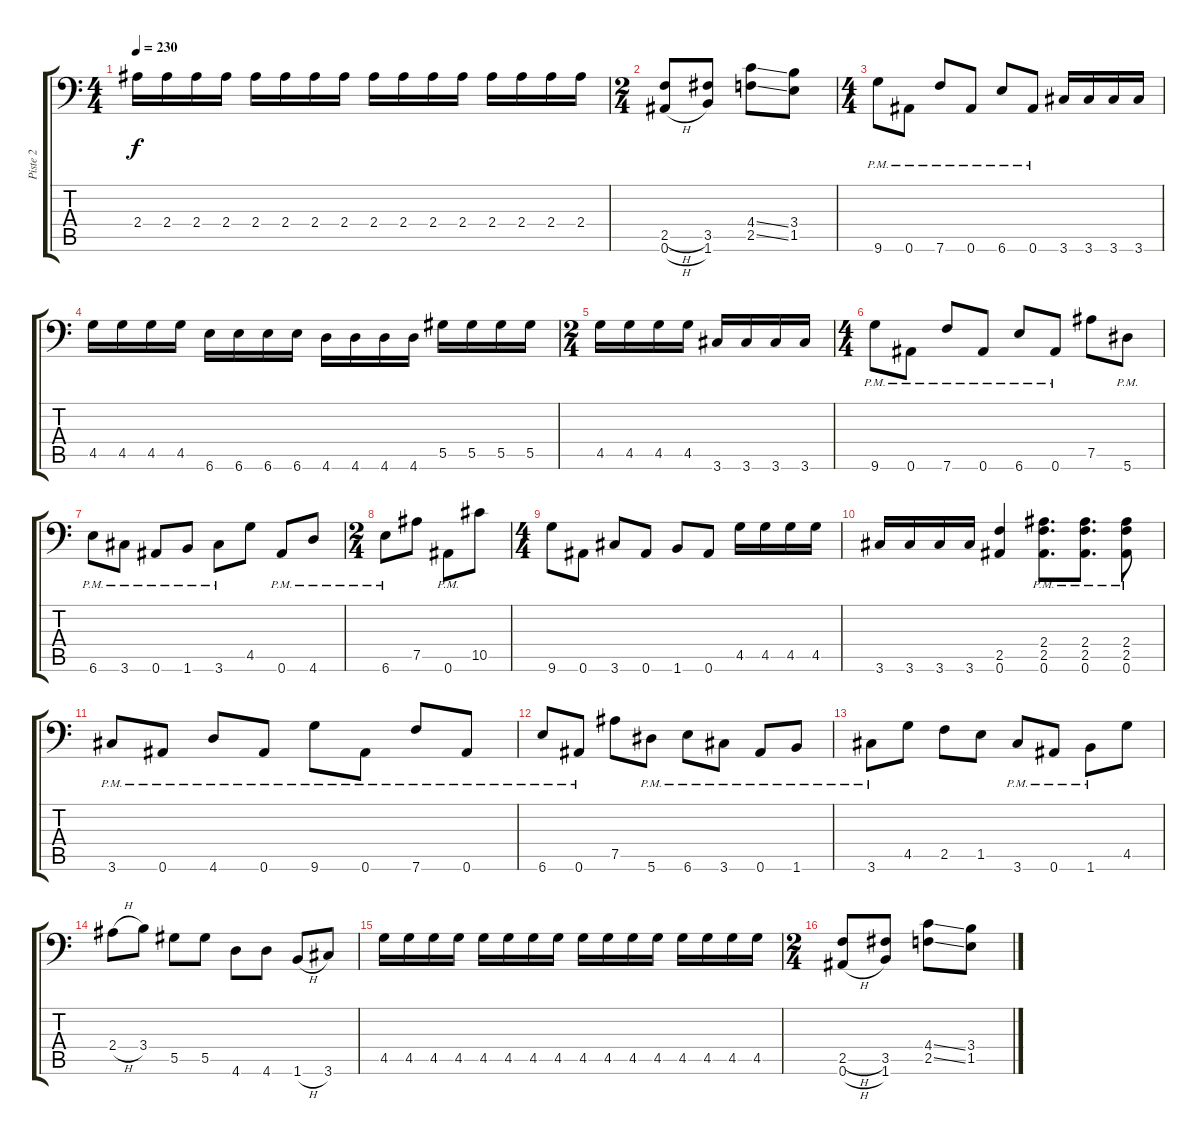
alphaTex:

\track ("Piste 2" "Piste 2") {instrument distortionguitar}
\staff {score tabs}
\tuning (Bb3 F3 Db3 Ab2 Eb2 Bb1) {hide}
\ts (4 4)
\tempo 230
\clef f4
\ks c
2.4.16{dy f} 2.4.16 2.4.16 2.4.16 2.4.16 2.4.16 2.4.16 2.4.16 2.4.16 2.4.16 2.4.16 2.4.16 2.4.16 2.4.16 2.4.16 2.4.16 |
\ts (2 4)
(2.5{h} 0.6{h}).8 (3.5 1.6).8 (4.4{ss} 2.5{ss}).8 (3.4 1.5).8 |
\ts (4 4)
9.6{pm}.8 0.6{pm}.8 7.6{pm}.8 0.6{pm}.8 6.6{pm}.8 0.6{pm}.8 3.6.16 3.6.16 3.6.16 3.6.16 |
4.5.16 4.5.16 4.5.16 4.5.16 6.6.16 6.6.16 6.6.16 6.6.16 4.6.16 4.6.16 4.6.16 4.6.16 5.5.16 5.5.16 5.5.16 5.5.16 |
\ts (2 4)
4.5.16 4.5.16 4.5.16 4.5.16 3.6.16 3.6.16 3.6.16 3.6.16 |
\ts (4 4)
9.6{pm}.8 0.6{pm}.8 7.6{pm}.8 0.6{pm}.8 6.6{pm}.8 0.6{pm}.8 7.5.8 5.6{pm}.8 |
6.6{pm}.8 3.6{pm}.8 0.6{pm}.8 1.6{pm}.8 3.6{pm}.8 4.5.8 0.6{pm}.8 4.6{pm}.8 |
\ts (2 4)
6.6{pm}.8 7.5.8 0.6{pm}.8 10.5.8 |
\ts (4 4)
9.6.8 0.6.8 3.6.8 0.6.8 1.6.8 0.6.8 4.5.16 4.5.16 4.5.16 4.5.16 |
3.6.16 3.6.16 3.6.16 3.6.16 (2.5 0.6).4 (2.4{pm} 2.5{pm} 0.6{pm}).8{d} (2.4{pm} 2.5{pm} 0.6{pm}).8{d} (2.4{pm} 2.5{pm} 0.6{pm}).8 |
3.6{pm}.8 0.6{pm}.8 4.6{pm}.8 0.6{pm}.8 9.6{pm}.8 0.6{pm}.8 7.6{pm}.8 0.6{pm}.8 |
6.6{pm}.8 0.6{pm}.8 7.5.8 5.6{pm}.8 6.6{pm}.8 3.6{pm}.8 0.6{pm}.8 1.6{pm}.8 |
3.6{pm}.8 4.5.8 2.5.8 1.5.8 3.6{pm}.8 0.6{pm}.8 1.6{pm}.8 4.5.8 |
2.4{h}.8 3.4.8 5.5.8 5.5.8 4.6.8 4.6.8 1.6{h}.8 3.6.8 |
4.5.16 4.5.16 4.5.16 4.5.16 4.5.16 4.5.16 4.5.16 4.5.16 4.5.16 4.5.16 4.5.16 4.5.16 4.5.16 4.5.16 4.5.16 4.5.16 |
\ts (2 4)
(2.5{h} 0.6{h}).8 (3.5 1.6).8 (4.4{ss} 2.5{ss}).8 (3.4 1.5).8
